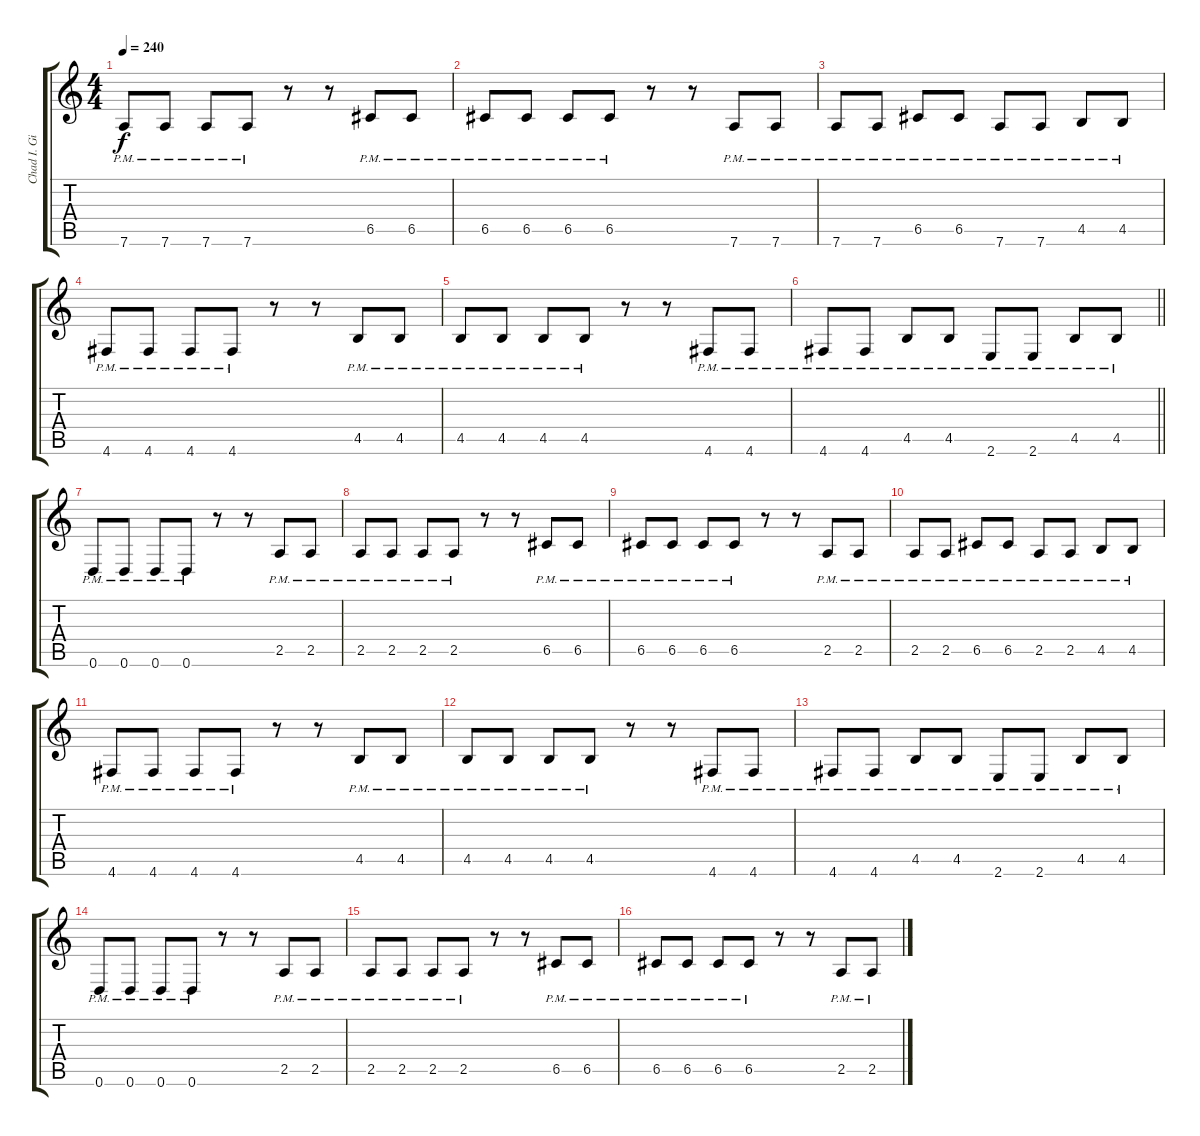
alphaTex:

\track ("Chad I. Ginsburg" "Chad I. Gi") {instrument distortionguitar}
\staff {score tabs}
\tuning (D4 A3 F3 C3 G2 D2) {hide}
\ts (4 4)
\section ("" "")
\tempo 240
\clef g2
\ks c
7.6{pm}.8{dy f} 7.6{pm}.8 7.6{pm}.8 7.6{pm}.8 r.8 r.8 6.5{pm}.8 6.5{pm}.8 |
6.5{pm}.8 6.5{pm}.8 6.5{pm}.8 6.5{pm}.8 r.8 r.8 7.6{pm}.8 7.6{pm}.8 |
7.6{pm}.8 7.6{pm}.8 6.5{pm}.8 6.5{pm}.8 7.6{pm}.8 7.6{pm}.8 4.5{pm}.8 4.5{pm}.8 |
4.6{pm}.8 4.6{pm}.8 4.6{pm}.8 4.6{pm}.8 r.8 r.8 4.5{pm}.8 4.5{pm}.8 |
4.5{pm}.8 4.5{pm}.8 4.5{pm}.8 4.5{pm}.8 r.8 r.8 4.6{pm}.8 4.6{pm}.8 |
\barLineRight lightlight
4.6{pm}.8 4.6{pm}.8 4.5{pm}.8 4.5{pm}.8 2.6{pm}.8 2.6{pm}.8 4.5{pm}.8 4.5{pm}.8 |
\section ("" "")
0.6{pm}.8 0.6{pm}.8 0.6{pm}.8 0.6{pm}.8 r.8 r.8 2.5{pm}.8 2.5{pm}.8 |
2.5{pm}.8 2.5{pm}.8 2.5{pm}.8 2.5{pm}.8 r.8 r.8 6.5{pm}.8 6.5{pm}.8 |
6.5{pm}.8 6.5{pm}.8 6.5{pm}.8 6.5{pm}.8 r.8 r.8 2.5{pm}.8 2.5{pm}.8 |
2.5{pm}.8 2.5{pm}.8 6.5{pm}.8 6.5{pm}.8 2.5{pm}.8 2.5{pm}.8 4.5{pm}.8 4.5{pm}.8 |
4.6{pm}.8 4.6{pm}.8 4.6{pm}.8 4.6{pm}.8 r.8 r.8 4.5{pm}.8 4.5{pm}.8 |
4.5{pm}.8 4.5{pm}.8 4.5{pm}.8 4.5{pm}.8 r.8 r.8 4.6{pm}.8 4.6{pm}.8 |
4.6{pm}.8 4.6{pm}.8 4.5{pm}.8 4.5{pm}.8 2.6{pm}.8 2.6{pm}.8 4.5{pm}.8 4.5{pm}.8 |
0.6{pm}.8 0.6{pm}.8 0.6{pm}.8 0.6{pm}.8 r.8 r.8 2.5{pm}.8 2.5{pm}.8 |
2.5{pm}.8 2.5{pm}.8 2.5{pm}.8 2.5{pm}.8 r.8 r.8 6.5{pm}.8 6.5{pm}.8 |
6.5{pm}.8 6.5{pm}.8 6.5{pm}.8 6.5{pm}.8 r.8 r.8 2.5{pm}.8 2.5{pm}.8
